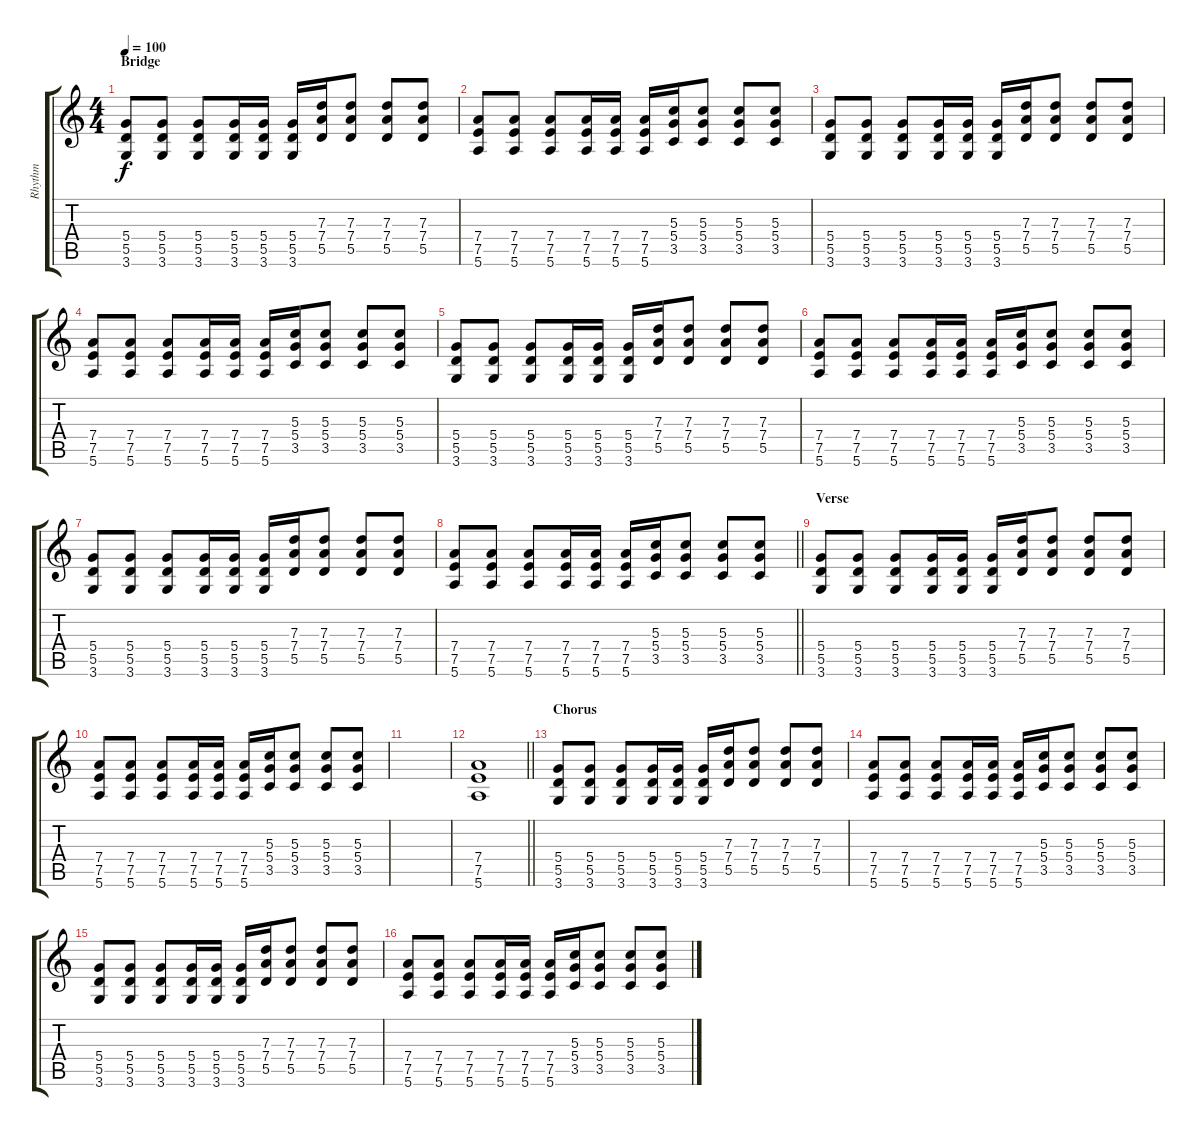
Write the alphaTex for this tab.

\track ("Rhythm" "Rhythm") {instrument overdrivenguitar}
\staff {score tabs}
\tuning (E4 B3 G3 D3 A2 E2) {hide}
\ts (4 4)
\section ("" "Bridge")
\tempo 100
\clef g2
\ks c
(5.4 5.5 3.6).8{dy f} (5.4 5.5 3.6).8 (5.4 5.5 3.6).8 (5.4 5.5 3.6).16 (5.4 5.5 3.6).16 (5.4 5.5 3.6).16 (7.3 7.4 5.5).16 (7.3 7.4 5.5).8 (7.3 7.4 5.5).8 (7.3 7.4 5.5).8 |
(7.4 7.5 5.6).8 (7.4 7.5 5.6).8 (7.4 7.5 5.6).8 (7.4 7.5 5.6).16 (7.4 7.5 5.6).16 (7.4 7.5 5.6).16 (5.3 5.4 3.5).16 (5.3 5.4 3.5).8 (5.3 5.4 3.5).8 (5.3 5.4 3.5).8 |
(5.4 5.5 3.6).8 (5.4 5.5 3.6).8 (5.4 5.5 3.6).8 (5.4 5.5 3.6).16 (5.4 5.5 3.6).16 (5.4 5.5 3.6).16 (7.3 7.4 5.5).16 (7.3 7.4 5.5).8 (7.3 7.4 5.5).8 (7.3 7.4 5.5).8 |
(7.4 7.5 5.6).8 (7.4 7.5 5.6).8 (7.4 7.5 5.6).8 (7.4 7.5 5.6).16 (7.4 7.5 5.6).16 (7.4 7.5 5.6).16 (5.3 5.4 3.5).16 (5.3 5.4 3.5).8 (5.3 5.4 3.5).8 (5.3 5.4 3.5).8 |
(5.4 5.5 3.6).8 (5.4 5.5 3.6).8 (5.4 5.5 3.6).8 (5.4 5.5 3.6).16 (5.4 5.5 3.6).16 (5.4 5.5 3.6).16 (7.3 7.4 5.5).16 (7.3 7.4 5.5).8 (7.3 7.4 5.5).8 (7.3 7.4 5.5).8 |
(7.4 7.5 5.6).8 (7.4 7.5 5.6).8 (7.4 7.5 5.6).8 (7.4 7.5 5.6).16 (7.4 7.5 5.6).16 (7.4 7.5 5.6).16 (5.3 5.4 3.5).16 (5.3 5.4 3.5).8 (5.3 5.4 3.5).8 (5.3 5.4 3.5).8 |
(5.4 5.5 3.6).8 (5.4 5.5 3.6).8 (5.4 5.5 3.6).8 (5.4 5.5 3.6).16 (5.4 5.5 3.6).16 (5.4 5.5 3.6).16 (7.3 7.4 5.5).16 (7.3 7.4 5.5).8 (7.3 7.4 5.5).8 (7.3 7.4 5.5).8 |
\barLineRight lightlight
(7.4 7.5 5.6).8 (7.4 7.5 5.6).8 (7.4 7.5 5.6).8 (7.4 7.5 5.6).16 (7.4 7.5 5.6).16 (7.4 7.5 5.6).16 (5.3 5.4 3.5).16 (5.3 5.4 3.5).8 (5.3 5.4 3.5).8 (5.3 5.4 3.5).8 |
\section ("" "Verse")
(5.4 5.5 3.6).8 (5.4 5.5 3.6).8 (5.4 5.5 3.6).8 (5.4 5.5 3.6).16 (5.4 5.5 3.6).16 (5.4 5.5 3.6).16 (7.3 7.4 5.5).16 (7.3 7.4 5.5).8 (7.3 7.4 5.5).8 (7.3 7.4 5.5).8 |
(7.4 7.5 5.6).8 (7.4 7.5 5.6).8 (7.4 7.5 5.6).8 (7.4 7.5 5.6).16 (7.4 7.5 5.6).16 (7.4 7.5 5.6).16 (5.3 5.4 3.5).16 (5.3 5.4 3.5).8 (5.3 5.4 3.5).8 (5.3 5.4 3.5).8 |
|
\barLineRight lightlight
(7.4 7.5 5.6).1 |
\section ("" "Chorus")
(5.4 5.5 3.6).8 (5.4 5.5 3.6).8 (5.4 5.5 3.6).8 (5.4 5.5 3.6).16 (5.4 5.5 3.6).16 (5.4 5.5 3.6).16 (7.3 7.4 5.5).16 (7.3 7.4 5.5).8 (7.3 7.4 5.5).8 (7.3 7.4 5.5).8 |
(7.4 7.5 5.6).8 (7.4 7.5 5.6).8 (7.4 7.5 5.6).8 (7.4 7.5 5.6).16 (7.4 7.5 5.6).16 (7.4 7.5 5.6).16 (5.3 5.4 3.5).16 (5.3 5.4 3.5).8 (5.3 5.4 3.5).8 (5.3 5.4 3.5).8 |
(5.4 5.5 3.6).8 (5.4 5.5 3.6).8 (5.4 5.5 3.6).8 (5.4 5.5 3.6).16 (5.4 5.5 3.6).16 (5.4 5.5 3.6).16 (7.3 7.4 5.5).16 (7.3 7.4 5.5).8 (7.3 7.4 5.5).8 (7.3 7.4 5.5).8 |
(7.4 7.5 5.6).8 (7.4 7.5 5.6).8 (7.4 7.5 5.6).8 (7.4 7.5 5.6).16 (7.4 7.5 5.6).16 (7.4 7.5 5.6).16 (5.3 5.4 3.5).16 (5.3 5.4 3.5).8 (5.3 5.4 3.5).8 (5.3 5.4 3.5).8
